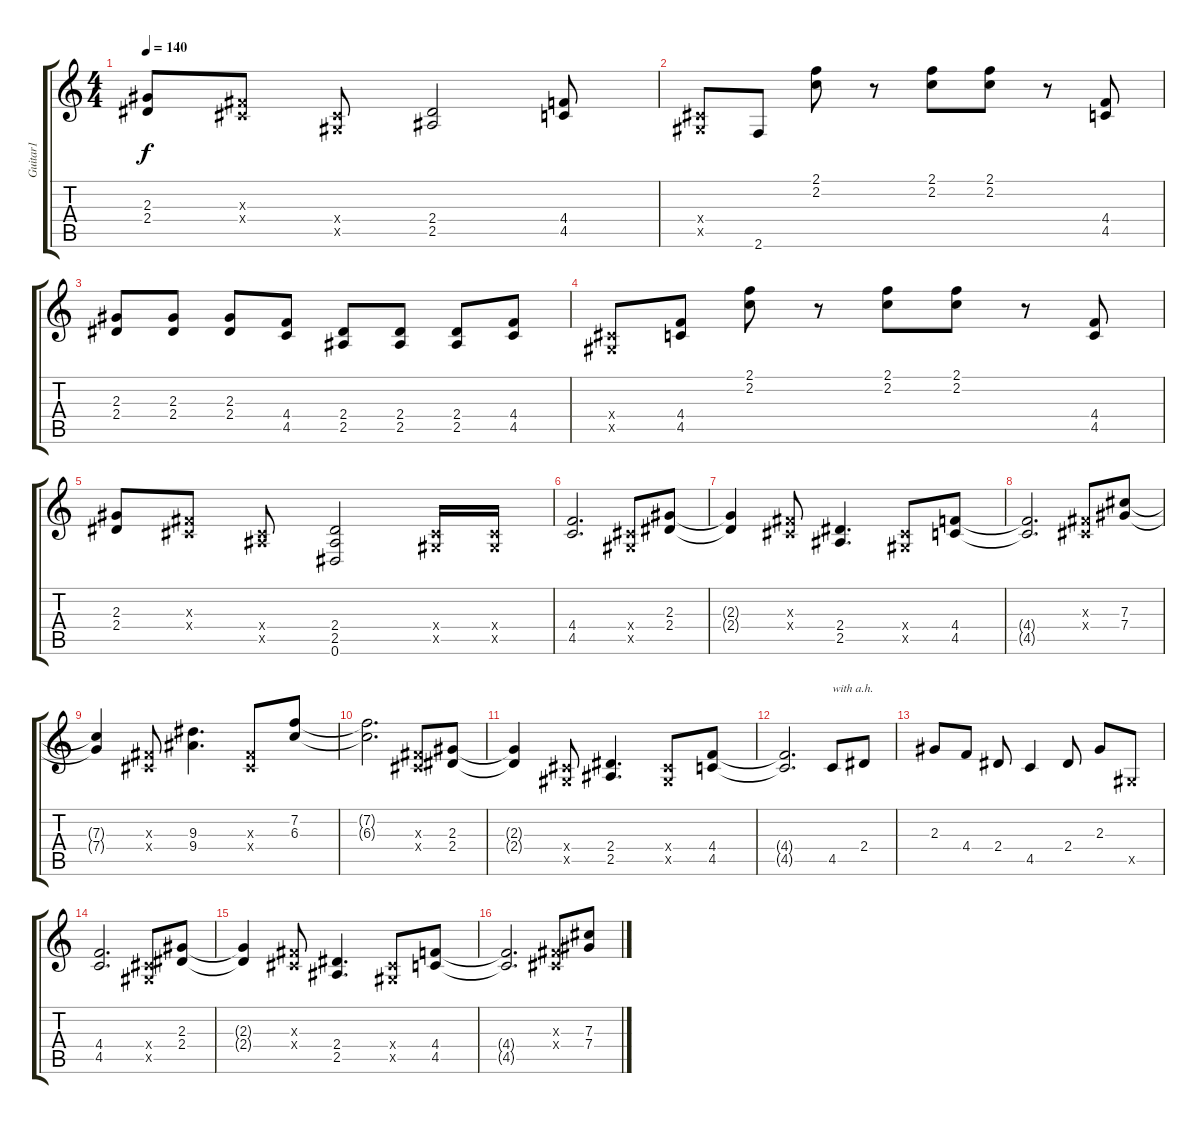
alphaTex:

\track ("Guitar1" "Guitar1") {instrument distortionguitar}
\staff {score tabs}
\tuning (Eb4 Bb3 Gb3 Db3 Ab2 Eb2) {hide}
\ts (4 4)
\tempo 140
\clef g2
\ks c
(2.3 2.4).8{dy f} (0.3{x} 0.4{x}).8 (0.4{x} 0.5{x}).8 (2.4 2.5).2 (4.4 4.5).8 |
(0.4{x} 0.5{x}).8 2.6.8 (2.1 2.2).8 r.8 (2.1 2.2).8 (2.1 2.2).8 r.8 (4.4 4.5).8 |
(2.3 2.4).8 (2.3 2.4).8 (2.3 2.4).8 (4.4 4.5).8 (2.4 2.5).8 (2.4 2.5).8 (2.4 2.5).8 (4.4 4.5).8 |
(0.4{x} 0.5{x}).8 (4.4 4.5).8 (2.1 2.2).8 r.8 (2.1 2.2).8 (2.1 2.2).8 r.8 (4.4 4.5).8 |
(2.3 2.4).8 (0.3{x} 0.4{x}).8 (0.4{x} 2.5{x}).8 (2.4 2.5 0.6).2 (0.4{x} 0.5{x}).16 (0.4{x} 0.5{x}).16 |
(4.4 4.5).2{d} (0.4{x} 0.5{x}).8 (2.3 2.4).8 |
(2.3{t} 2.4{t}).4 (0.3{x} 0.4{x}).8 (2.4 2.5).4{d} (0.4{x} 0.5{x}).8 (4.4 4.5).8 |
(4.4{t} 4.5{t}).2{d} (0.3{x} 0.4{x}).8 (7.3 7.4).8 |
(7.3{t} 7.4{t}).4 (0.3{x} 0.4{x}).8 (9.3 9.4).4{d} (0.3{x} 0.4{x}).8 (7.2 6.3).8 |
(7.2{t} 6.3{t}).2{d} (0.3{x} 0.4{x}).8 (2.3 2.4).8 |
(2.3{t} 2.4{t}).4 (0.4{x} 0.5{x}).8 (2.4 2.5).4{d} (0.4{x} 0.5{x}).8 (4.4 4.5).8 |
(4.4{t} 4.5{t}).2{d} 4.5.8{txt "with a.h."} 2.4.8 |
2.3.8 4.4.8 2.4.8 4.5.4 2.4.8 2.3.8 0.5{x}.8 |
(4.4 4.5).2{d} (0.4{x} 0.5{x}).8 (2.3 2.4).8 |
(2.3{t} 2.4{t}).4 (0.3{x} 0.4{x}).8 (2.4 2.5).4{d} (0.4{x} 0.5{x}).8 (4.4 4.5).8 |
(4.4{t} 4.5{t}).2{d} (0.3{x} 0.4{x}).8 (7.3 7.4).8
